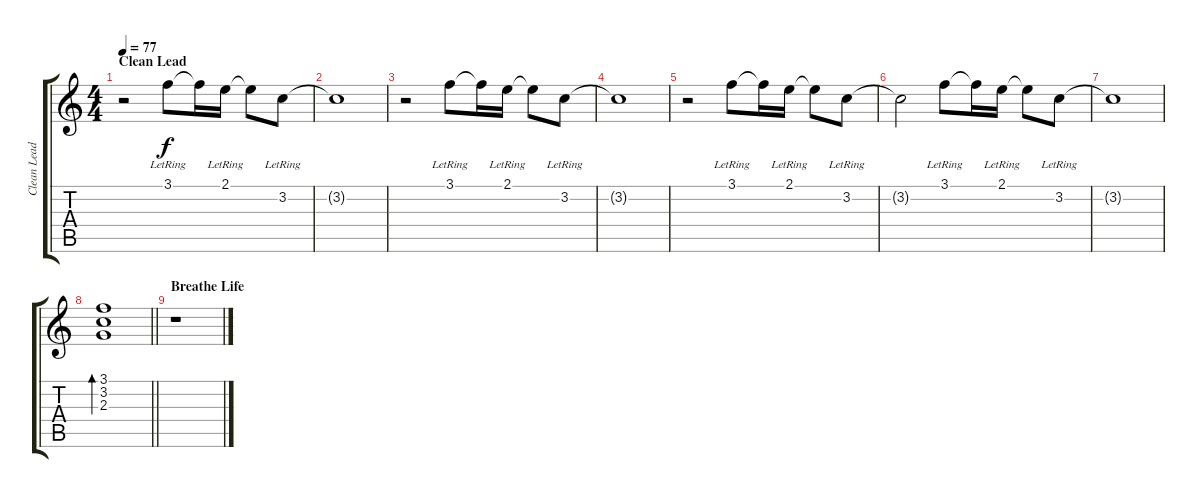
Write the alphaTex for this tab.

\track ("Clean Lead" "Clean Lead") {instrument electricguitarjazz}
\staff {score tabs}
\tuning (D4 A3 F3 C3 G2 C2) {hide}
\ts (4 4)
\section ("" "Clean Lead")
\tempo 77
\clef g2
\ks c
r.2{dy f} 3.1{lr}.8 3.1{t}.16 2.1{lr}.16 2.1{t}.8 3.2{lr}.8 |
3.2{t}.1 |
r.2 3.1{lr}.8 3.1{t}.16 2.1{lr}.16 2.1{t}.8 3.2{lr}.8 |
3.2{t}.1 |
r.2 3.1{lr}.8 3.1{t}.16 2.1{lr}.16 2.1{t}.8 3.2{lr}.8 |
3.2{t}.2 3.1{lr}.8 3.1{t}.16 2.1{lr}.16 2.1{t}.8 3.2{lr}.8 |
3.2{t}.1 |
\barLineRight lightlight
(3.1 3.2 2.3).1{bd 240} |
\section ("" "Breathe Life")
r.1
